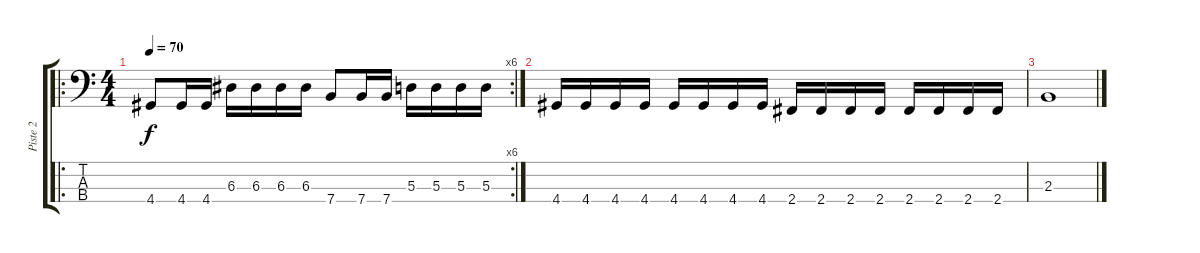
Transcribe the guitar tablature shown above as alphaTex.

\track ("Piste 2" "Piste 2") {instrument electricbasspick}
\staff {score tabs}
\tuning (G2 D2 A1 E1) {hide}
\ro
\rc 6
\ts (4 4)
\tempo 70
\clef f4
\ks c
4.4.8{dy f} 4.4.16 4.4.16 6.3.16 6.3.16 6.3.16 6.3.16 7.4.8 7.4.16 7.4.16 5.3.16 5.3.16 5.3.16 5.3.16 |
4.4.16 4.4.16 4.4.16 4.4.16 4.4.16 4.4.16 4.4.16 4.4.16 2.4.16 2.4.16 2.4.16 2.4.16 2.4.16 2.4.16 2.4.16 2.4.16 |
2.3.1
